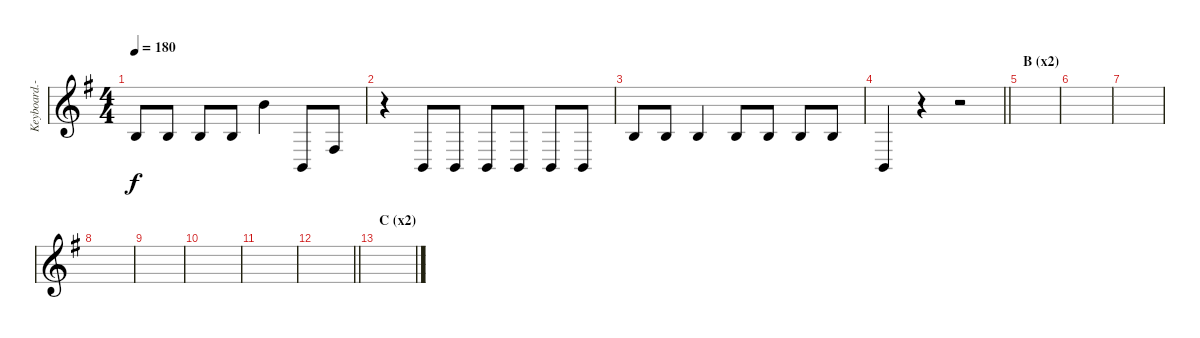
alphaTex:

\track ("Keyboard.-I" "Keyboard.-") {instrument lead2sawtooth}
\staff {score}
\tuning (B3 Gb3 D3 A2 E2 B1) {hide}
\ts (4 4)
\tempo 180
\clef g2
\ks g
0.1.8{dy f} 0.1.8 0.1.8 0.1.8 12.1.4 2.4.8 0.2.8 |
r.4 2.4.8 2.4.8 2.4.8 2.4.8 2.4.8 2.4.8 |
0.1.8 0.1.8 0.1.4 0.1.8 0.1.8 0.1.8 0.1.8 |
\barLineRight lightlight
2.4.4 r.4 r.2 |
\section ("" "B (x2)")
|
|
|
|
|
|
|
\barLineRight lightlight
|
\section ("" "C (x2)")
